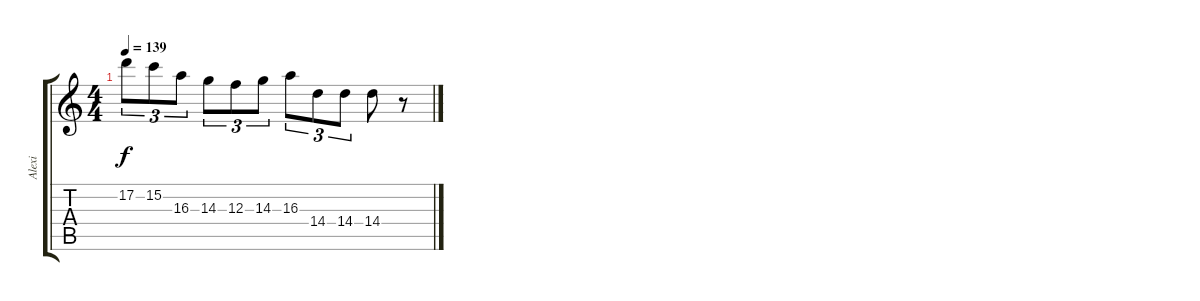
\track ("Alexi" "Alexi") {instrument distortionguitar}
\staff {score tabs}
\tuning (D4 A3 F3 C3 G2 D2) {hide}
\ts (4 4)
\tempo 139
\clef g2
\ks c
17.2.8{tu (3 2) dy f} 15.2.8{tu (3 2)} 16.3.8{tu (3 2)} 14.3.8{tu (3 2)} 12.3.8{tu (3 2)} 14.3.8{tu (3 2)} 16.3.8{tu (3 2)} 14.4.8{tu (3 2)} 14.4.8{tu (3 2)} 14.4.8 r.8
